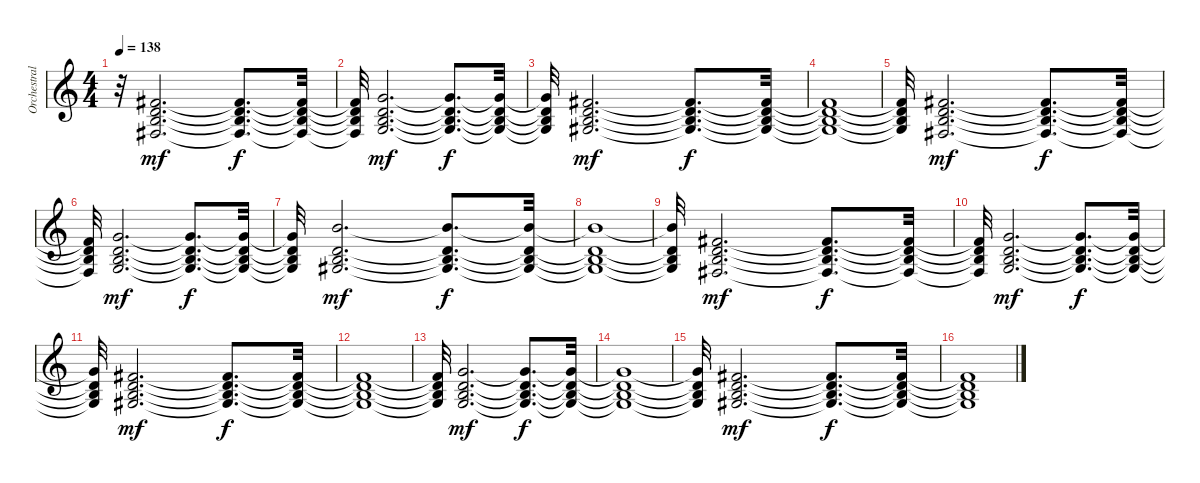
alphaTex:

\track ("Orchestral Strings 1" "Orchestral") {instrument stringensemble1}
\staff {score}
\tuning (E4 B3 G3 D3 A2 E2) {hide}
\ts (4 4)
\tempo 138
\clef g2
\ks c
r.32{dy f} (2.1 3.2 4.3 4.4).2{d dy mf} (2.1{t} 3.2{t} 4.3{t} 4.4{t}).8{d dy f} (2.1{t} 3.2{t} 4.3{t} 4.4{t}).32 |
(2.1{t} 3.2{t} 4.3{t} 4.4{t}).32 (3.1 3.2 4.3 5.4).2{d dy mf} (3.1{t} 3.2{t} 4.3{t} 5.4{t}).8{d dy f} (3.1{t} 3.2{t} 4.3{t} 5.4{t}).32 |
(3.1{t} 3.2{t} 4.3{t} 5.4{t}).32 (0.2 11.3 12.4 11.5).2{d dy mf} (0.2{t} 11.3{t} 12.4{t} 11.5{t}).8{d dy f} (0.2{t} 11.3{t} 12.4{t} 11.5{t}).32 |
(0.2{t} 11.3{t} 12.4{t} 11.5{t}).1 |
(0.2{t} 11.3{t} 12.4{t} 11.5{t}).32 (2.1 3.2 4.3 4.4).2{d dy mf} (2.1{t} 3.2{t} 4.3{t} 4.4{t}).8{d dy f} (2.1{t} 3.2{t} 4.3{t} 4.4{t}).32 |
(2.1{t} 3.2{t} 4.3{t} 4.4{t}).32 (3.1 3.2 4.3 5.4).2{d dy mf} (3.1{t} 3.2{t} 4.3{t} 5.4{t}).8{d dy f} (3.1{t} 3.2{t} 4.3{t} 5.4{t}).32 |
(3.1{t} 3.2{t} 4.3{t} 5.4{t}).32 (7.1 0.2 7.3 6.4).2{d dy mf} (7.1{t} 0.2{t} 7.3{t} 6.4{t}).8{d dy f} (7.1{t} 0.2{t} 7.3{t} 6.4{t}).32 |
(7.1{t} 0.2{t} 7.3{t} 6.4{t}).1 |
(7.1{t} 0.2{t} 7.3{t} 6.4{t}).32 (2.1 3.2 4.3 4.4).2{d dy mf} (2.1{t} 3.2{t} 4.3{t} 4.4{t}).8{d dy f} (2.1{t} 3.2{t} 4.3{t} 4.4{t}).32 |
(2.1{t} 3.2{t} 4.3{t} 4.4{t}).32 (3.1 3.2 4.3 5.4).2{d dy mf} (3.1{t} 3.2{t} 4.3{t} 5.4{t}).8{d dy f} (3.1{t} 3.2{t} 4.3{t} 5.4{t}).32 |
(3.1{t} 3.2{t} 4.3{t} 5.4{t}).32 (0.2 11.3 12.4 11.5).2{d dy mf} (0.2{t} 11.3{t} 12.4{t} 11.5{t}).8{d dy f} (0.2{t} 11.3{t} 12.4{t} 11.5{t}).32 |
(0.2{t} 11.3{t} 12.4{t} 11.5{t}).1 |
(0.2{t} 11.3{t} 12.4{t} 11.5{t}).32 (3.1 3.2 4.3 5.4).2{d dy mf} (3.1{t} 3.2{t} 4.3{t} 5.4{t}).8{d dy f} (3.1{t} 3.2{t} 4.3{t} 5.4{t}).32 |
(3.1{t} 3.2{t} 4.3{t} 5.4{t}).1 |
(3.1{t} 3.2{t} 4.3{t} 5.4{t}).32 (0.2 11.3 12.4 11.5).2{d dy mf} (0.2{t} 11.3{t} 12.4{t} 11.5{t}).8{d dy f} (0.2{t} 11.3{t} 12.4{t} 11.5{t}).32 |
(0.2{t} 11.3{t} 12.4{t} 11.5{t}).1
